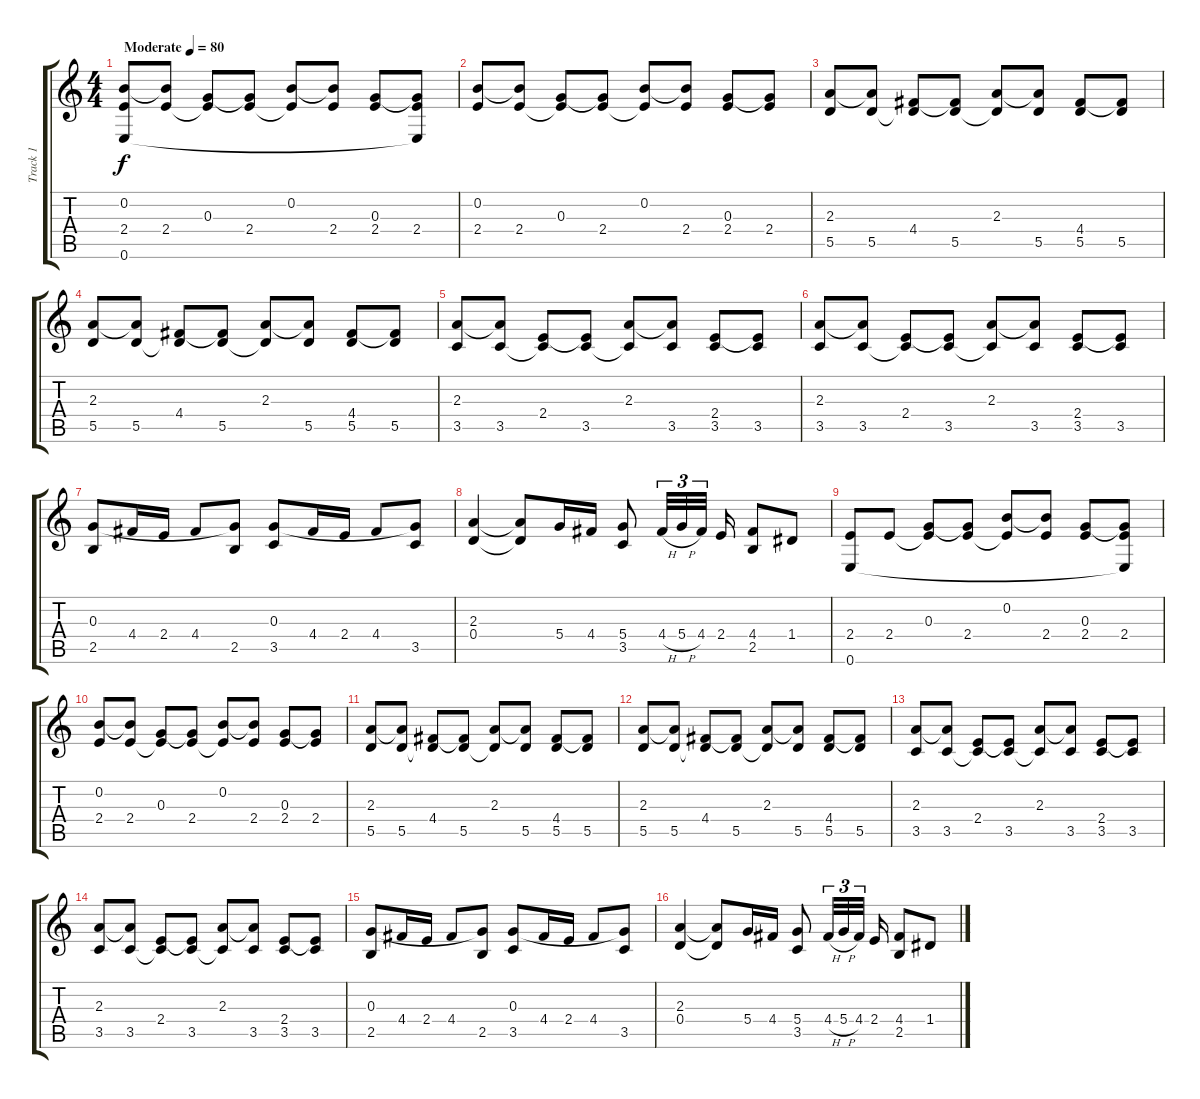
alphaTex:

\track ("Track 1" "Track 1") {instrument acousticguitarsteel}
\staff {score tabs}
\tuning (E4 B3 G3 D3 A2 E2) {hide}
\ts (4 4)
\tempo (80 "Moderate")
\clef g2
\ks c
(0.2 2.4 0.6).8{dy f instrument acousticguitarsteel} (0.2{t} 2.4).8 (0.3 2.4{t}).8 (0.3{t} 2.4).8 (0.2 2.4{t}).8 (0.2{t} 2.4).8 (0.3 2.4).8 (0.3{t} 2.4 0.6{t}).8 |
(0.2 2.4).8 (0.2{t} 2.4).8 (0.3 2.4{t}).8 (0.3{t} 2.4).8 (0.2 2.4{t}).8 (0.2{t} 2.4).8 (0.3 2.4).8 (0.3{t} 2.4).8 |
(2.3 5.5).8 (2.3{t} 5.5).8 (4.4 5.5{t}).8 (4.4{t} 5.5).8 (2.3 5.5{t}).8 (2.3{t} 5.5).8 (4.4 5.5).8 (4.4{t} 5.5).8 |
(2.3 5.5).8 (2.3{t} 5.5).8 (4.4 5.5{t}).8 (4.4{t} 5.5).8 (2.3 5.5{t}).8 (2.3{t} 5.5).8 (4.4 5.5).8 (4.4{t} 5.5).8 |
(2.3 3.5).8 (2.3{t} 3.5).8 (2.4 3.5{t}).8 (2.4{t} 3.5).8 (2.3 3.5{t}).8 (2.3{t} 3.5).8 (2.4 3.5).8 (2.4{t} 3.5).8 |
(2.3 3.5).8 (2.3{t} 3.5).8 (2.4 3.5{t}).8 (2.4{t} 3.5).8 (2.3 3.5{t}).8 (2.3{t} 3.5).8 (2.4 3.5).8 (2.4{t} 3.5).8 |
(0.3 2.5).8 4.4.16 2.4.16 4.4.8 (0.3{t} 2.5).8 (0.3 3.5).8 4.4.16 2.4.16 4.4.8 (0.3{t} 3.5).8 |
(2.3 0.4).4 (2.3{t} 0.4{t}).8 5.4.16 4.4.16 (5.4 3.5).8 4.4{h}.32{tu (3 2)} 5.4{h}.32{tu (3 2)} 4.4.32{tu (3 2) beam splitsecondary} 2.4.16 (4.4 2.5).8 1.4.8 |
(2.4 0.6).8 2.4.8 (0.3 2.4{t}).8 (0.3{t} 2.4).8 (0.2 2.4{t}).8 (0.2{t} 2.4).8 (0.3 2.4).8 (0.3{t} 2.4 0.6{t}).8 |
(0.2 2.4).8 (0.2{t} 2.4).8 (0.3 2.4{t}).8 (0.3{t} 2.4).8 (0.2 2.4{t}).8 (0.2{t} 2.4).8 (0.3 2.4).8 (0.3{t} 2.4).8 |
(2.3 5.5).8 (2.3{t} 5.5).8 (4.4 5.5{t}).8 (4.4{t} 5.5).8 (2.3 5.5{t}).8 (2.3{t} 5.5).8 (4.4 5.5).8 (4.4{t} 5.5).8 |
(2.3 5.5).8 (2.3{t} 5.5).8 (4.4 5.5{t}).8 (4.4{t} 5.5).8 (2.3 5.5{t}).8 (2.3{t} 5.5).8 (4.4 5.5).8 (4.4{t} 5.5).8 |
(2.3 3.5).8 (2.3{t} 3.5).8 (2.4 3.5{t}).8 (2.4{t} 3.5).8 (2.3 3.5{t}).8 (2.3{t} 3.5).8 (2.4 3.5).8 (2.4{t} 3.5).8 |
(2.3 3.5).8 (2.3{t} 3.5).8 (2.4 3.5{t}).8 (2.4{t} 3.5).8 (2.3 3.5{t}).8 (2.3{t} 3.5).8 (2.4 3.5).8 (2.4{t} 3.5).8 |
(0.3 2.5).8 4.4.16 2.4.16 4.4.8 (0.3{t} 2.5).8 (0.3 3.5).8 4.4.16 2.4.16 4.4.8 (0.3{t} 3.5).8 |
(2.3 0.4).4 (2.3{t} 0.4{t}).8 5.4.16 4.4.16 (5.4 3.5).8 4.4{h}.32{tu (3 2)} 5.4{h}.32{tu (3 2)} 4.4.32{tu (3 2) beam splitsecondary} 2.4.16 (4.4 2.5).8 1.4.8
